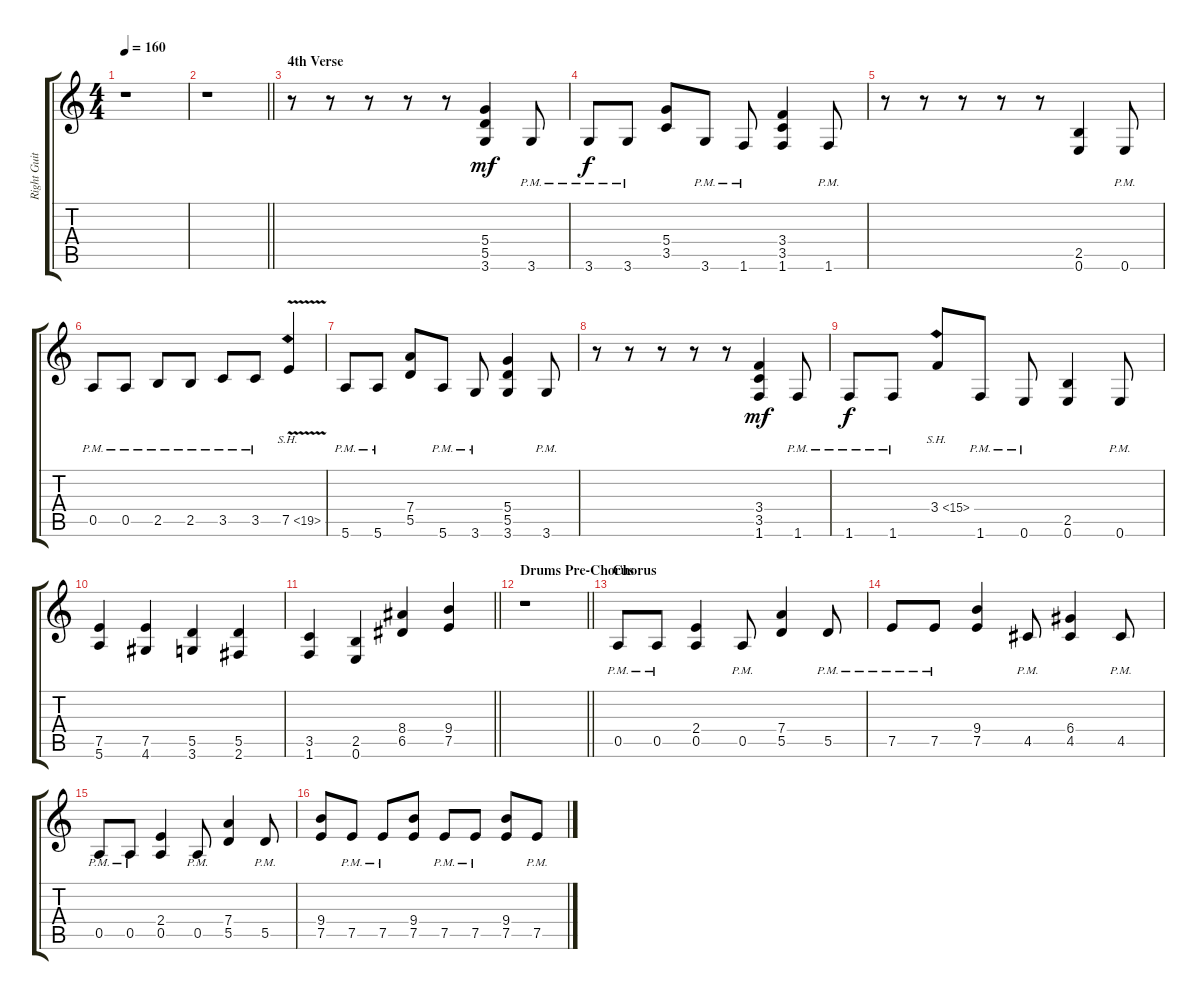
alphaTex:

\track ("Right Guitar" "Right Guit") {instrument overdrivenguitar}
\staff {score tabs}
\tuning (E4 B3 G3 D3 A2 E2) {hide}
\ts (4 4)
\tempo 160
\clef g2
\ks c
r.1{dy f} |
\barLineRight lightlight
r.1 |
\section ("" "4th Verse")
r.8{volume 11} r.8 r.8 r.8 r.8 (5.4 5.5 3.6).4{dy mf} 3.6{pm}.8 |
3.6{pm}.8{dy f} 3.6{pm}.8 (5.4 3.5).8 3.6{pm}.8 1.6{pm}.8 (3.4 3.5 1.6).4 1.6{pm}.8 |
r.8 r.8 r.8 r.8 r.8 (2.5 0.6).4 0.6{pm}.8 |
0.5{pm}.8 0.5{pm}.8 2.5{pm}.8 2.5{pm}.8 3.5{pm}.8 3.5{pm}.8 7.5{sh 12 v}.4 |
5.6{pm}.8 5.6{pm}.8 (7.4 5.5).8 5.6{pm}.8 3.6{pm}.8 (5.4 5.5 3.6).4 3.6{pm}.8 |
r.8 r.8 r.8 r.8 r.8 (3.4 3.5 1.6).4{dy mf} 1.6{pm}.8 |
1.6{pm}.8{dy f} 1.6{pm}.8 3.4{sh 12}.8 1.6{pm}.8 0.6{pm}.8 (2.5 0.6).4 0.6{pm}.8 |
(7.5 5.6).4 (7.5 4.6).4 (5.5 3.6).4 (5.5 2.6).4 |
\barLineRight lightlight
(3.5 1.6).4 (2.5 0.6).4 (8.4 6.5).4 (9.4 7.5).4 |
\section ("" "Drums Pre-Chorus")
\barLineRight lightlight
r.1 |
\section ("" "Chorus")
0.5{pm}.8{volume 11} 0.5{pm}.8 (2.4 0.5).4 0.5{pm}.8 (7.4 5.5).4 5.5{pm}.8 |
7.5{pm}.8 7.5{pm}.8 (9.4 7.5).4 4.5{pm}.8 (6.4 4.5).4 4.5{pm}.8 |
0.5{pm}.8 0.5{pm}.8 (2.4 0.5).4 0.5{pm}.8 (7.4 5.5).4 5.5{pm}.8 |
(9.4 7.5).8 7.5{pm}.8 7.5{pm}.8 (9.4 7.5).8 7.5{pm}.8 7.5{pm}.8 (9.4 7.5).8 7.5{pm}.8
